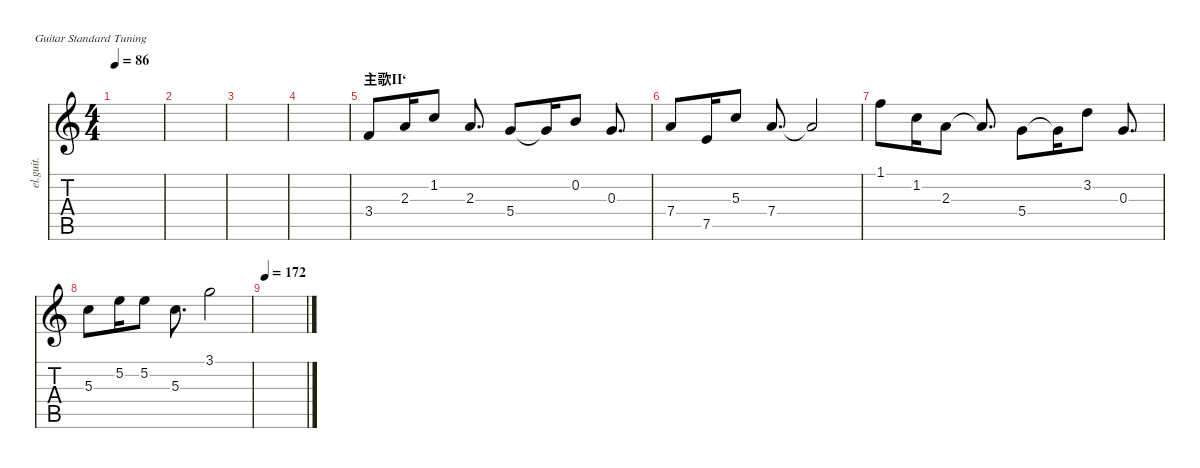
\defaultSystemsLayout 4
\hideDynamics
\bracketExtendMode nobrackets
\track ("Clean Guitar" "el.guit.") {instrument electricguitarclean}
\staff {score tabs}
\tuning (E4 B3 G3 D3 A2 E2)
\ts (4 4)
\tempo 86
\clef g2
\ks c
|
|
|
|
\section ("" "主歌II‘")
3.4.8{beam Up} 2.3.16{beam Up} 1.2.8{beam Up} 2.3.8{d beam Up} 5.4.8{beam Up} 5.4{t}.16{beam Up} 0.2.8{beam Up} 0.3.8{d beam Up} |
7.4.8{beam Up} 7.5.16{beam Up} 5.3.8{beam Up} 7.4.8{d beam Up} 7.4{t}.2{beam Up} |
1.1.8{beam Down} 1.2.16{beam Down} 2.3.8{beam Down} 2.3{t}.8{d beam Up} 5.4.8{beam Down} 5.4{t}.16{beam Down} 3.2.8{beam Down} 0.3.8{d beam Up} |
5.3.8{beam Down} 5.2.16{beam Down} 5.2.8{beam Down} 5.3.8{d beam Down} 3.1.2{beam Down} |
\tempo 172
